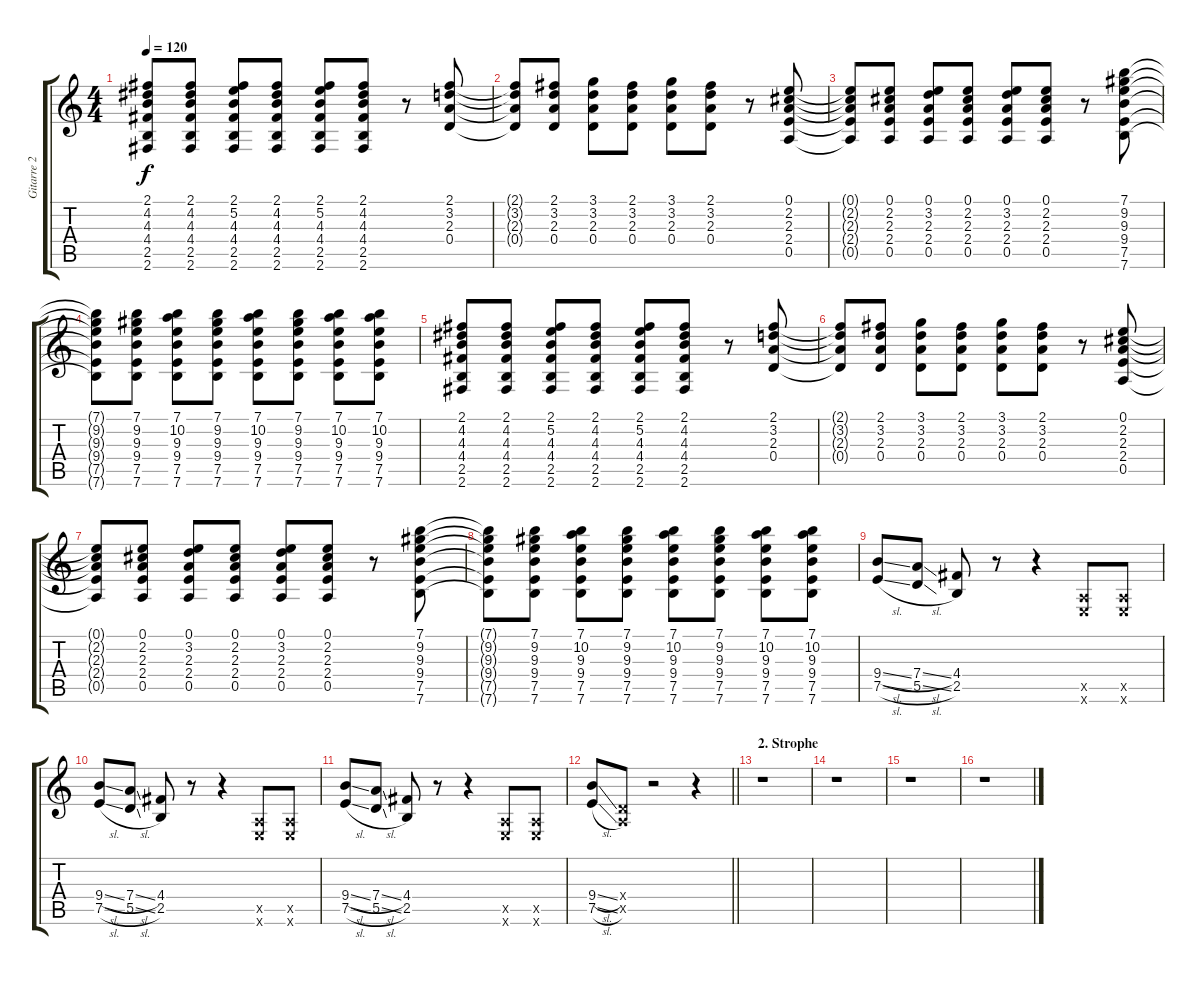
\track ("Gitarre 2" "Gitarre 2") {instrument overdrivenguitar}
\staff {score tabs}
\tuning (E4 B3 G3 D3 A2 E2) {hide}
\ts (4 4)
\tempo 120
\clef g2
\ks c
(2.1 4.2 4.3 4.4 2.5 2.6).8{dy f} (2.1 4.2 4.3 4.4 2.5 2.6).8 (2.1 5.2 4.3 4.4 2.5 2.6).8 (2.1 4.2 4.3 4.4 2.5 2.6).8 (2.1 5.2 4.3 4.4 2.5 2.6).8 (2.1 4.2 4.3 4.4 2.5 2.6).8 r.8 (2.1 3.2 2.3 0.4).8 |
(2.1{t} 3.2{t} 2.3{t} 0.4{t}).8 (2.1 3.2 2.3 0.4).8 (3.1 3.2 2.3 0.4).8 (2.1 3.2 2.3 0.4).8 (3.1 3.2 2.3 0.4).8 (2.1 3.2 2.3 0.4).8 r.8 (0.1 2.2 2.3 2.4 0.5).8 |
(0.1{t} 2.2{t} 2.3{t} 2.4{t} 0.5{t}).8 (0.1 2.2 2.3 2.4 0.5).8 (0.1 3.2 2.3 2.4 0.5).8 (0.1 2.2 2.3 2.4 0.5).8 (0.1 3.2 2.3 2.4 0.5).8 (0.1 2.2 2.3 2.4 0.5).8 r.8 (7.1 9.2 9.3 9.4 7.5 7.6).8 |
(7.1{t} 9.2{t} 9.3{t} 9.4{t} 7.5{t} 7.6{t}).8 (7.1 9.2 9.3 9.4 7.5 7.6).8 (7.1 10.2 9.3 9.4 7.5 7.6).8 (7.1 9.2 9.3 9.4 7.5 7.6).8 (7.1 10.2 9.3 9.4 7.5 7.6).8 (7.1 9.2 9.3 9.4 7.5 7.6).8 (7.1 10.2 9.3 9.4 7.5 7.6).8 (7.1 10.2 9.3 9.4 7.5 7.6).8 |
(2.1 4.2 4.3 4.4 2.5 2.6).8 (2.1 4.2 4.3 4.4 2.5 2.6).8 (2.1 5.2 4.3 4.4 2.5 2.6).8 (2.1 4.2 4.3 4.4 2.5 2.6).8 (2.1 5.2 4.3 4.4 2.5 2.6).8 (2.1 4.2 4.3 4.4 2.5 2.6).8 r.8 (2.1 3.2 2.3 0.4).8 |
(2.1{t} 3.2{t} 2.3{t} 0.4{t}).8 (2.1 3.2 2.3 0.4).8 (3.1 3.2 2.3 0.4).8 (2.1 3.2 2.3 0.4).8 (3.1 3.2 2.3 0.4).8 (2.1 3.2 2.3 0.4).8 r.8 (0.1 2.2 2.3 2.4 0.5).8 |
(0.1{t} 2.2{t} 2.3{t} 2.4{t} 0.5{t}).8 (0.1 2.2 2.3 2.4 0.5).8 (0.1 3.2 2.3 2.4 0.5).8 (0.1 2.2 2.3 2.4 0.5).8 (0.1 3.2 2.3 2.4 0.5).8 (0.1 2.2 2.3 2.4 0.5).8 r.8 (7.1 9.2 9.3 9.4 7.5 7.6).8 |
(7.1{t} 9.2{t} 9.3{t} 9.4{t} 7.5{t} 7.6{t}).8 (7.1 9.2 9.3 9.4 7.5 7.6).8 (7.1 10.2 9.3 9.4 7.5 7.6).8 (7.1 9.2 9.3 9.4 7.5 7.6).8 (7.1 10.2 9.3 9.4 7.5 7.6).8 (7.1 9.2 9.3 9.4 7.5 7.6).8 (7.1 10.2 9.3 9.4 7.5 7.6).8 (7.1 10.2 9.3 9.4 7.5 7.6).8 |
(9.4{sl} 7.5{sl}).8 (7.4{sl} 5.5{sl}).8 (4.4 2.5).8 r.8 r.4 (0.5{x} 0.6{x}).8 (0.5{x} 0.6{x}).8 |
(9.4{sl} 7.5{sl}).8 (7.4{sl} 5.5{sl}).8 (4.4 2.5).8 r.8 r.4 (0.5{x} 0.6{x}).8 (0.5{x} 0.6{x}).8 |
(9.4{sl} 7.5{sl}).8 (7.4{sl} 5.5{sl}).8 (4.4 2.5).8 r.8 r.4 (0.5{x} 0.6{x}).8 (0.5{x} 0.6{x}).8 |
\barLineRight lightlight
(9.4{sl} 7.5{sl}).8 (0.4{x} 0.5{x}).8 r.2 r.4 |
\section ("" "2. Strophe")
r.1 |
r.1 |
r.1 |
r.1
